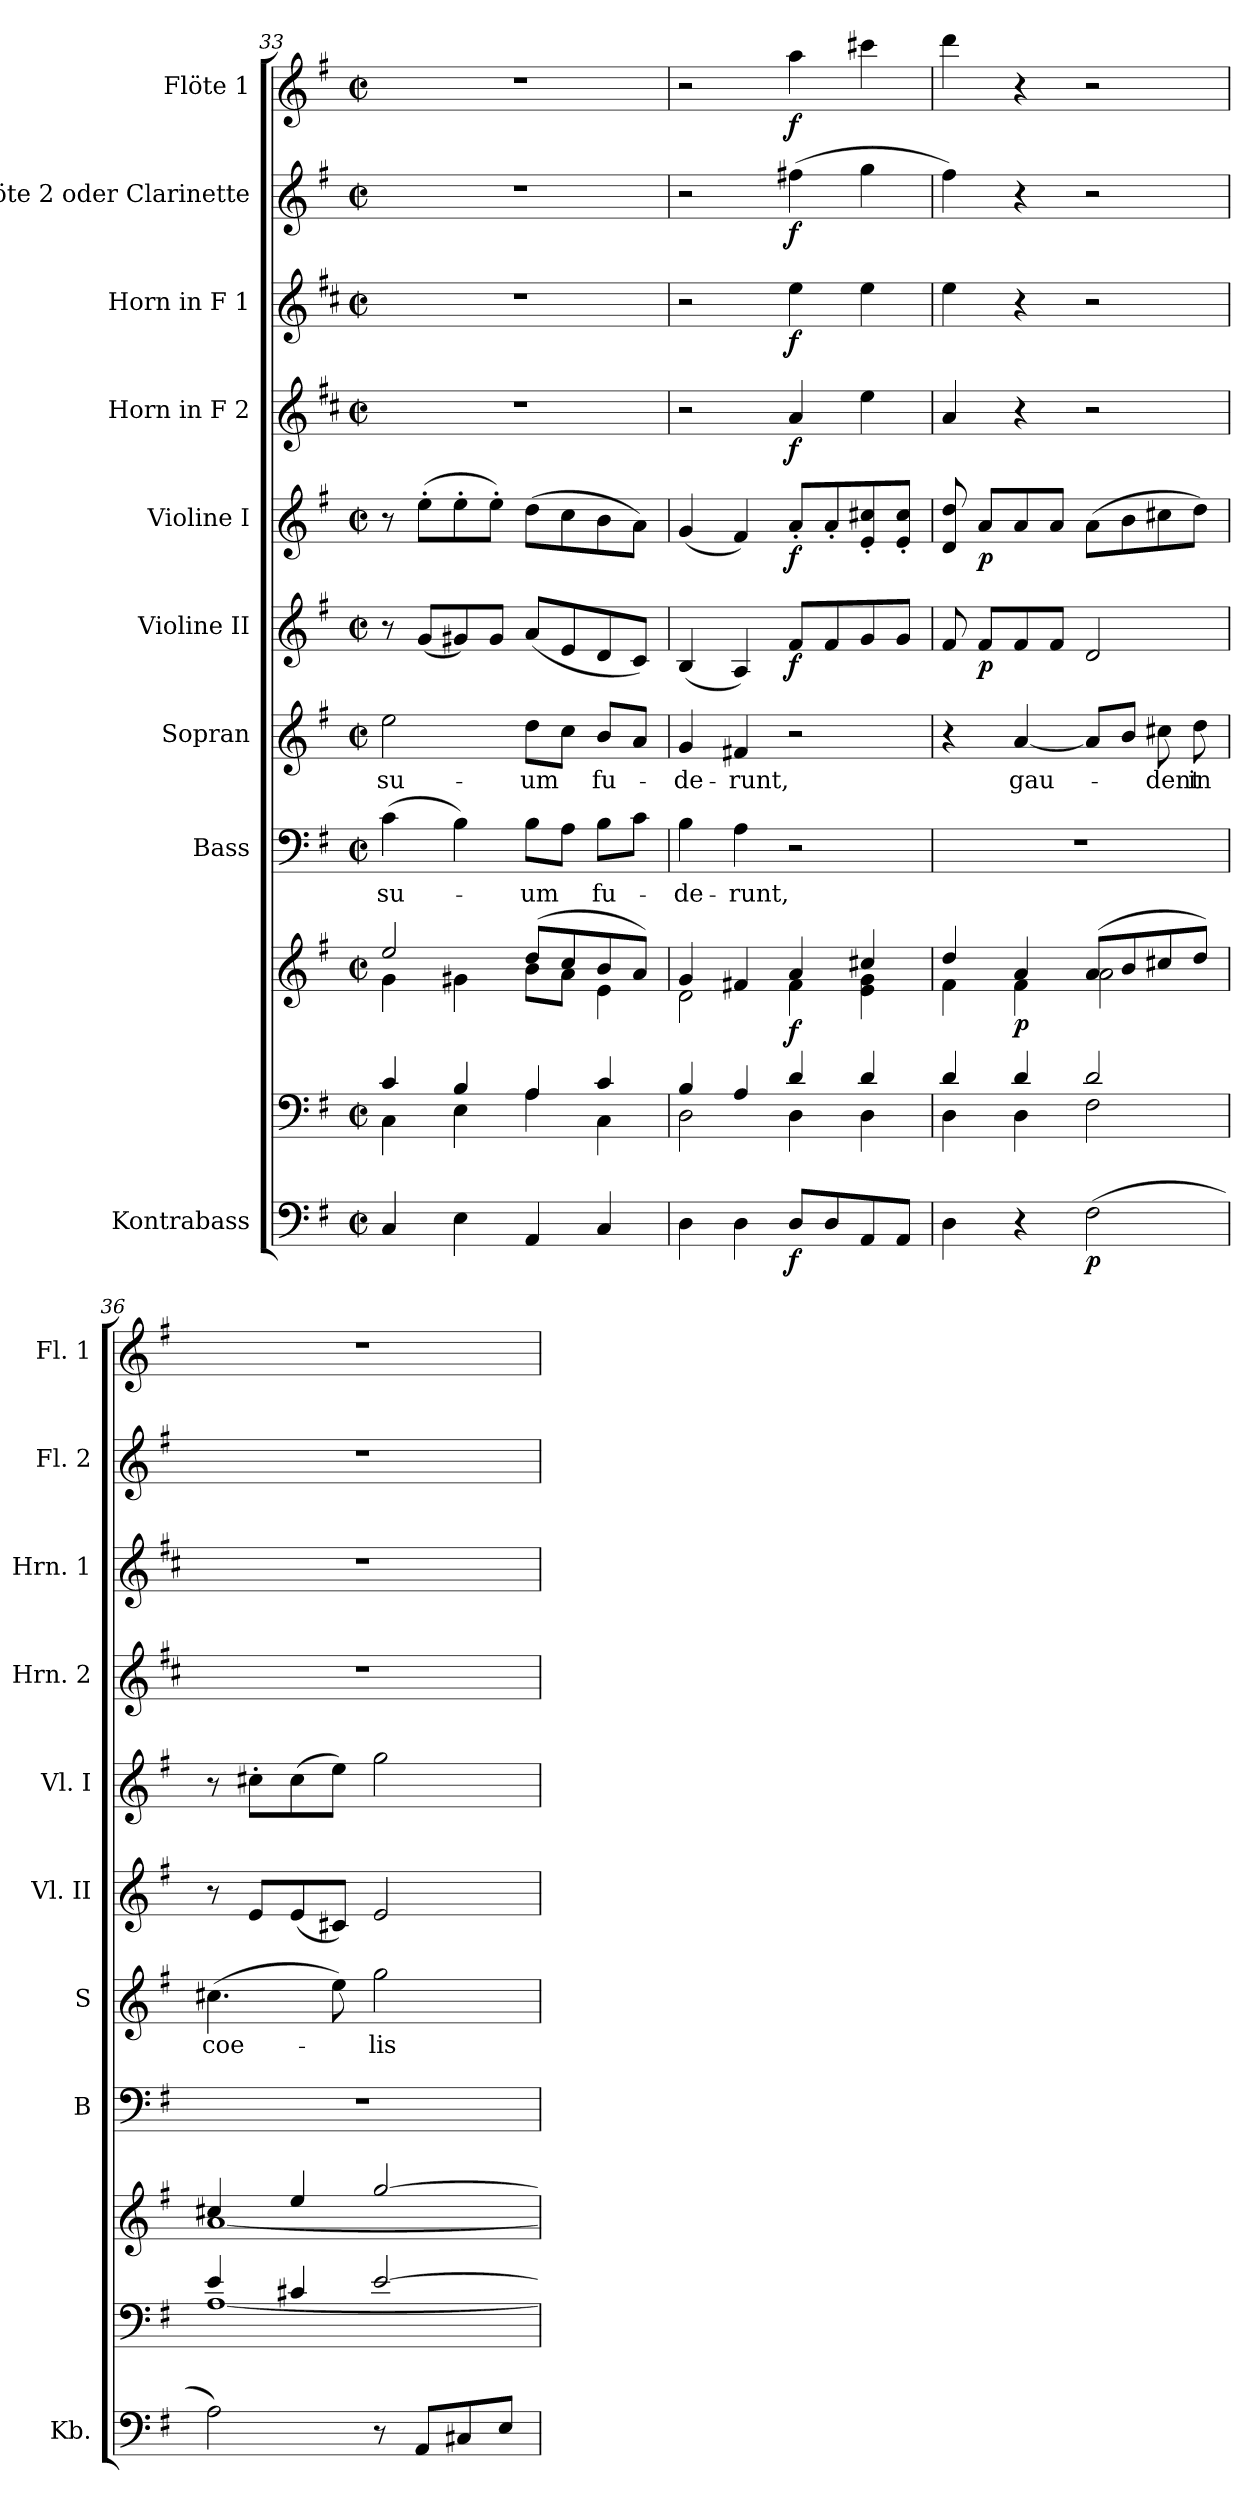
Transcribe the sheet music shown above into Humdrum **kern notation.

**kern	**dynam	**kern	**kern	**dynam	**kern	**text	**kern	**text	**kern	**dynam	**kern	**dynam	**kern	**dynam	**kern	**dynam	**kern	**dynam	**kern	**dynam
*part10	*part10	*part9	*part9	*part9	*part8	*part8	*part7	*part7	*part6	*part6	*part5	*part5	*part4	*part4	*part3	*part3	*part2	*part2	*part1	*part1
*staff11	*staff11	*staff10	*staff9	*staff9/10	*staff8	*staff8	*staff7	*staff7	*staff6	*staff6	*staff5	*staff5	*staff4	*staff4	*staff3	*staff3	*staff2	*staff2	*staff1	*staff1
*I"Kontrabass	*	*	*	*	*I"Bass	*	*I"Sopran	*	*I"Violine II	*	*I"Violine I	*	*I"Horn in F 2	*	*I"Horn in F 1	*	*I"Flöte 2 oder Clarinette	*	*I"Flöte 1	*
*I'Kb.	*	*	*	*	*I'B	*	*I'S	*	*I'Vl. II	*	*I'Vl. I	*	*I'Hrn. 2	*	*I'Hrn. 1	*	*I'Fl. 2	*	*I'Fl. 1	*
*clefF4	*	*clefF4	*clefG2	*	*clefF4	*	*clefG2	*	*clefG2	*	*clefG2	*	*clefG2	*	*clefG2	*	*clefG2	*	*clefG2	*
*ITrd7c12	*	*	*	*	*	*	*	*	*	*	*	*	*ITrd4c7	*	*ITrd4c7	*	*	*	*	*
*k[f#]	*	*k[f#]	*k[f#]	*	*k[f#]	*	*k[f#]	*	*k[f#]	*	*k[f#]	*	*k[f#]	*	*k[f#]	*	*k[f#]	*	*k[f#]	*
*G:	*	*G:	*G:	*	*G:	*	*G:	*	*G:	*	*G:	*	*G:	*	*G:	*	*G:	*	*G:	*
*M2/2	*	*M2/2	*M2/2	*	*M2/2	*	*M2/2	*	*M2/2	*	*M2/2	*	*M2/2	*	*M2/2	*	*M2/2	*	*M2/2	*
*met(c|)	*	*met(c|)	*met(c|)	*	*met(c|)	*	*met(c|)	*	*met(c|)	*	*met(c|)	*	*met(c|)	*	*met(c|)	*	*met(c|)	*	*met(c|)	*
=33	=33	=33	=33	=33	=33	=33	=33	=33	=33	=33	=33	=33	=33	=33	=33	=33	=33	=33	=33	=33
*	*	*^	*^	*	*	*	*	*	*	*	*	*	*	*	*	*	*	*	*	*
!	!	!	!	!	!	!	!	!LO:LY:b	!	!LO:LY:b	!	!	!	!	!	!	!	!	!	!	!	!
4CC/	.	4c/	4C\	2ee/	4g\	.	(>4c\	su-	2ee\	su-	8r	.	8r	.	1r	.	1r	.	1r	.	1r	.
.	.	.	.	.	.	.	.	.	.	.	(<8g/L	.	(>8ee'>\L	.	.	.	.	.	.	.	.	.
4EE\	.	4B/	4E\	.	4g#X\	.	4B\)	.	.	.	8g#X/)	.	8ee'>\	.	.	.	.	.	.	.	.	.
.	.	.	.	.	.	.	.	.	.	.	8g#/J	.	8ee'>\J)	.	.	.	.	.	.	.	.	.
!	!	!	!	!	!	!	!	!LO:LY:b	!	!LO:LY:b	!	!	!	!	!	!	!	!	!	!	!	!
4AAA/	.	4A/	4A\	(>8dd/L	8b\L	.	8B\L	-um	8dd\L	-um	(<8a/L	.	(>8dd\L	.	.	.	.	.	.	.	.	.
.	.	.	.	8cc/	8a\J	.	8A\J	.	8cc\J	.	8e/	.	8cc\	.	.	.	.	.	.	.	.	.
!	!	!	!	!	!	!	!	!LO:LY:b	!	!LO:LY:b	!	!	!	!	!	!	!	!	!	!	!	!
4CC/	.	4c/	4C\	8b/	4e\	.	8B\L	fu-	8b/L	fu-	8d/	.	8b\	.	.	.	.	.	.	.	.	.
.	.	.	.	8a/J)	.	.	8c\J	.	8a/J	.	8c/J)	.	8a\J)	.	.	.	.	.	.	.	.	.
=34	=34	=34	=34	=34	=34	=34	=34	=34	=34	=34	=34	=34	=34	=34	=34	=34	=34	=34	=34	=34	=34	=34
!	!	!	!	!	!	!	!	!LO:LY:b	!	!LO:LY:b	!	!	!	!	!	!	!	!	!	!	!	!
4DD\	.	4B/	2D\	4g/	2d\	.	4B\	-de-	4g/	-de-	(<4B/	.	(<4g/	.	2r	.	2r	.	2r	.	2r	.
!	!	!	!	!	!	!	!	!LO:LY:b	!	!LO:LY:b	!	!	!	!	!	!	!	!	!	!	!	!
4DD\	.	4A/	.	4f#X/	.	.	4A\	-runt,	4f#X/	-runt,	4A/)	.	4f#/)	.	.	.	.	.	.	.	.	.
!	!LO:DY:b	!	!	!	!	!LO:DY:b	!	!	!	!	!	!LO:DY:b	!	!LO:DY:b	!	!LO:DY:b	!	!LO:DY:b	!	!LO:DY:b	!	!LO:DY:b
8DD/L	f	4d/	4D\	4a/	4f#\	f	2r	.	2r	.	8f#/L	f	8a'</L	f	4d/	f	4a\	f	(>4ff#X\	f	4aa\	f
8DD/	.	.	.	.	.	.	.	.	.	.	8f#/	.	8a'</	.	.	.	.	.	.	.	.	.
8AAA/	.	4d/	4D\	4cc#X/	4e\ 4g\	.	.	.	.	.	8g/	.	8e/'< 8cc#X/'<	.	4a\	.	4a\	.	4gg\	.	4ccc#X\	.
8AAA/J	.	.	.	.	.	.	.	.	.	.	8g/J	.	8e/'< 8cc#/'<J	.	.	.	.	.	.	.	.	.
=35	=35	=35	=35	=35	=35	=35	=35	=35	=35	=35	=35	=35	=35	=35	=35	=35	=35	=35	=35	=35	=35	=35
4DD\	.	4d/	4D\	4dd/	4f#\	.	1r	.	4r	.	8f#/	.	8d/ 8dd/	.	4d/	.	4a\	.	4ff#\)	.	4ddd\	.
!	!	!	!	!	!	!	!	!	!	!	!	!LO:DY:b	!	!LO:DY:b	!	!	!	!	!	!	!	!
.	.	.	.	.	.	.	.	.	.	.	8f#/L	p	8a/L	p	.	.	.	.	.	.	.	.
!	!	!	!	!	!	!LO:DY:b	!	!	!	!LO:LY:b	!	!	!	!	!	!	!	!	!	!	!	!
4r	.	4d/	4D\	4a/	4f#\	p	.	.	[4a/	gau-	8f#/	.	8a/	.	4r	.	4r	.	4r	.	4r	.
.	.	.	.	.	.	.	.	.	.	.	8f#/J	.	8a/J	.	.	.	.	.	.	.	.	.
!	!LO:DY:b	!	!	!	!	!	!	!	!	!	!	!	!	!	!	!	!	!	!	!	!	!
(>2FF#\	p	2d/	2F#\	(>8a/L	2a\	.	.	.	8a/L]	.	2d/	.	(>8a\L	.	2r	.	2r	.	2r	.	2r	.
.	.	.	.	8b/	.	.	.	.	8b/J	.	.	.	8b\	.	.	.	.	.	.	.	.	.
!	!	!	!	!	!	!	!	!	!	!LO:LY:b	!	!	!	!	!	!	!	!	!	!	!	!
.	.	.	.	8cc#X/	.	.	.	.	8cc#X\	-dent	.	.	8cc#X\	.	.	.	.	.	.	.	.	.
!	!	!	!	!	!	!	!	!	!	!LO:LY:b	!	!	!	!	!	!	!	!	!	!	!	!
.	.	.	.	8dd/J)	.	.	.	.	8dd\	in	.	.	8dd\J)	.	.	.	.	.	.	.	.	.
!!LO:PB:g=z
=36	=36	=36	=36	=36	=36	=36	=36	=36	=36	=36	=36	=36	=36	=36	=36	=36	=36	=36	=36	=36	=36	=36
!	!	!	!	!	!	!	!	!	!	!LO:LY:b	!	!	!	!	!	!	!	!	!	!	!	!
2AA\)	.	4e/	[<1A	4cc#X/	[<1a	.	1r	.	(>4.cc#X\	coe-	8r	.	8r	.	1r	.	1r	.	1r	.	1r	.
.	.	.	.	.	.	.	.	.	.	.	8e/L	.	8cc#X'>\L	.	.	.	.	.	.	.	.	.
.	.	4c#X/	.	4ee/	.	.	.	.	.	.	(<8e/	.	(>8cc#\	.	.	.	.	.	.	.	.	.
.	.	.	.	.	.	.	.	.	8ee\)	.	8c#X/J)	.	8ee\J)	.	.	.	.	.	.	.	.	.
!	!	!	!	!	!	!	!	!	!	!LO:LY:b	!	!	!	!	!	!	!	!	!	!	!	!
8r	.	[>2e/	.	[>2gg/	.	.	.	.	2gg\	-lis	2e/	.	2gg\	.	.	.	.	.	.	.	.	.
8AAA/L	.	.	.	.	.	.	.	.	.	.	.	.	.	.	.	.	.	.	.	.	.	.
8CC#X/	.	.	.	.	.	.	.	.	.	.	.	.	.	.	.	.	.	.	.	.	.	.
8EE/J	.	.	.	.	.	.	.	.	.	.	.	.	.	.	.	.	.	.	.	.	.	.
*	*	*v	*v	*	*	*	*	*	*	*	*	*	*	*	*	*	*	*	*	*	*	*
*	*	*	*v	*v	*	*	*	*	*	*	*	*	*	*	*	*	*	*	*	*	*
=	=	=	=	=	=	=	=	=	=	=	=	=	=	=	=	=	=	=	=	=
*-	*-	*-	*-	*-	*-	*-	*-	*-	*-	*-	*-	*-	*-	*-	*-	*-	*-	*-	*-	*-
